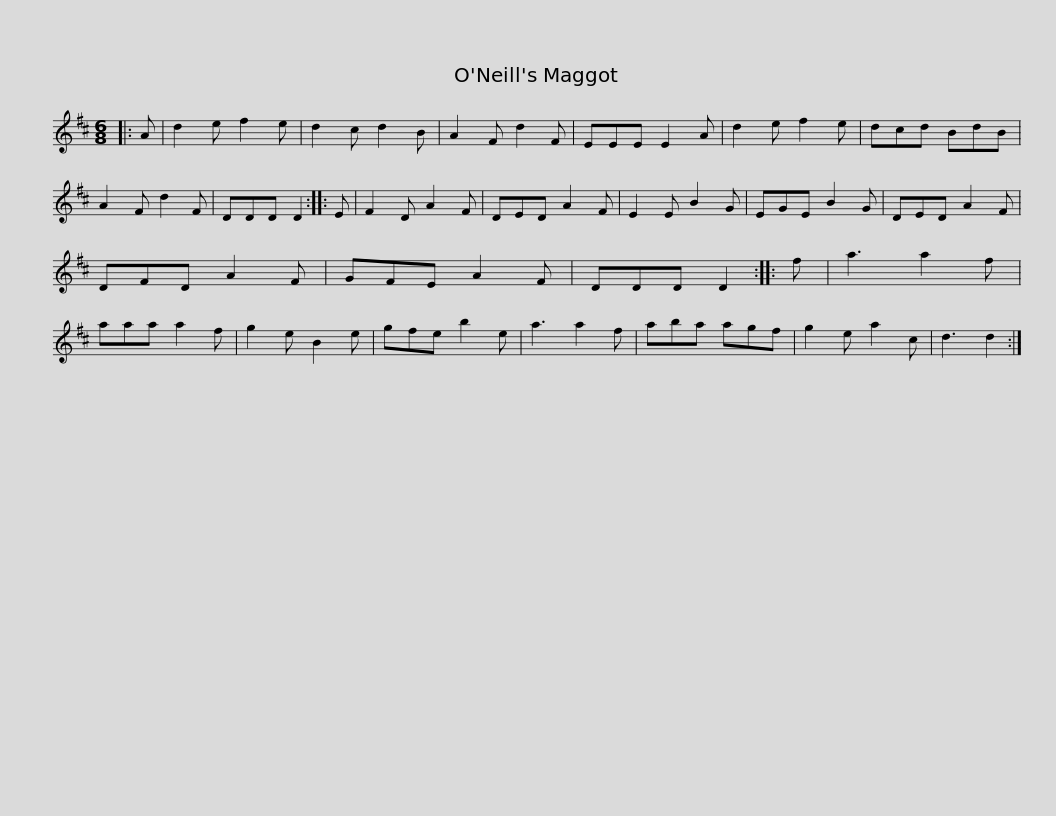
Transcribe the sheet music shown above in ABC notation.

X:1
L:1/8
M:6/8
I:linebreak $
K:D
V:1 treble
V:1
|: A | d2 e f2 e | d2 c d2 B | A2 F d2 F | EEE E2 A | %5
 d2 e f2 e | dcd BdB | A2 F d2 F | DDD D2 ::$ E | %10
 F2 D A2 F | DED A2 F | E2 E B2 G | EGE B2 G | DED A2 F | %15
 DFD A2 F | GFE A2 F |$ DDD D2 :: f | a3 a2 f | %20
 aaa a2 f | g2 e B2 e | gfe b2 e | a3 a2 f | aba agf | %25
 g2 e a2 c |$ d3 d2 :| %27
